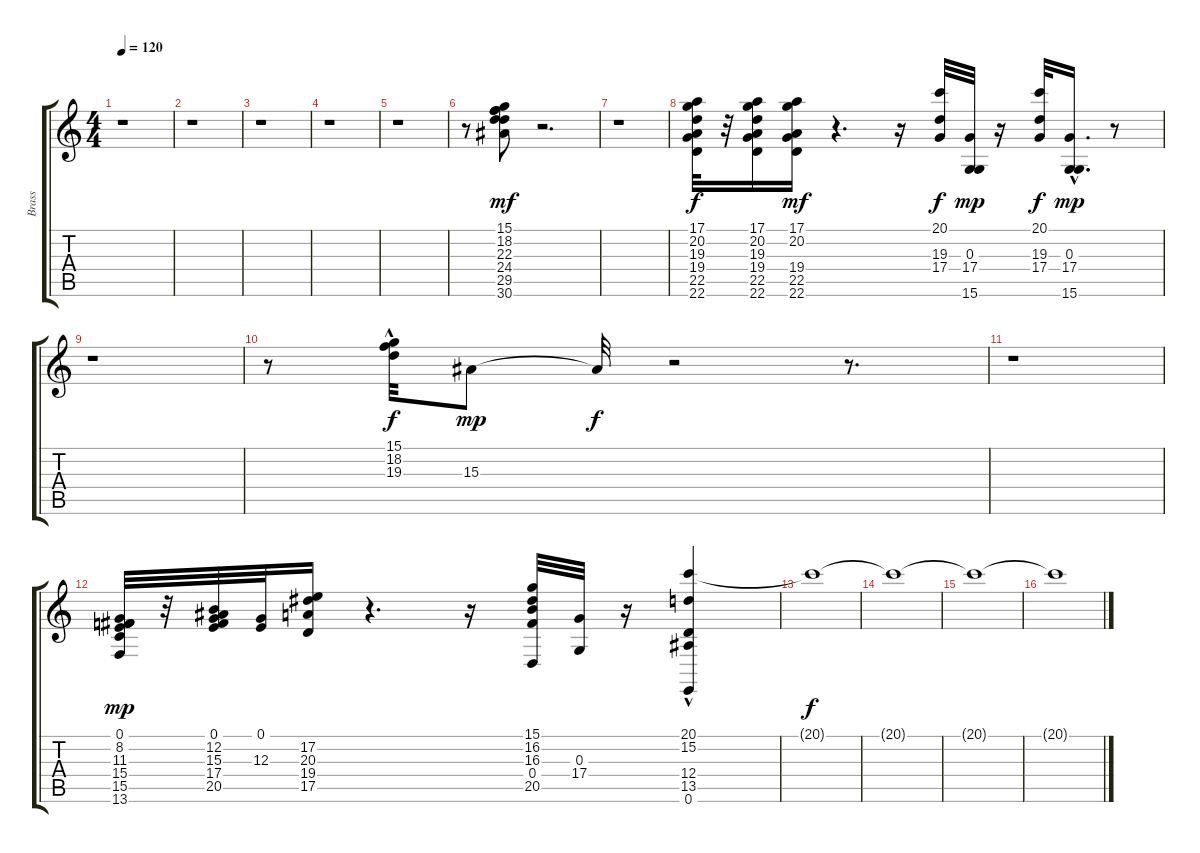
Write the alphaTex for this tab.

\track ("Brass" "Brass") {instrument brasssection}
\staff {score tabs}
\tuning (E4 B3 G3 D3 A2 E2) {hide}
\ts (4 4)
\tempo 120
\clef g2
\ks c
r.1{dy f} |
r.1 |
r.1 |
r.1 |
r.1 |
r.8 (15.1 18.2 22.3 24.4 29.5 30.6).8{dy mf} r.2{d} |
r.1 |
(17.1 20.2 19.3 19.4 22.5 22.6).32{dy f} r.32 (17.1 20.2 19.3 19.4 22.5 22.6).16 (17.1 20.2 19.4 22.5 22.6).16{dy mf} r.4{d} r.16 (20.1 19.3 17.4).32{dy f} (0.3 17.4 15.6).32{dy mp} r.16 (20.1 19.3 17.4).32{dy f} (0.3{hac} 17.4{hac} 15.6{hac}).16{d dy mp} r.8 |
r.1 |
r.8 (15.1{hac} 18.2{hac} 19.3{hac}).32{dy f} 15.3.8{dy mp} 15.3{t}.32{dy f} r.2 r.8{d} |
r.1 |
(0.1 8.2 11.3 15.4 15.5 13.6).32{dy mp} r.32 (0.1 12.2 15.3 17.4 20.5).32 (0.1 12.3).32 (17.2 20.3 19.4 17.5).16 r.4{d} r.16 (15.1 16.2 16.3 0.4 20.5).32 (0.3 17.4).32 r.16 (20.1 15.2{hac} 12.4{hac} 13.5 0.6).4 |
20.1{t}.1{dy f} |
20.1{t}.1 |
20.1{t}.1 |
20.1{t}.1
